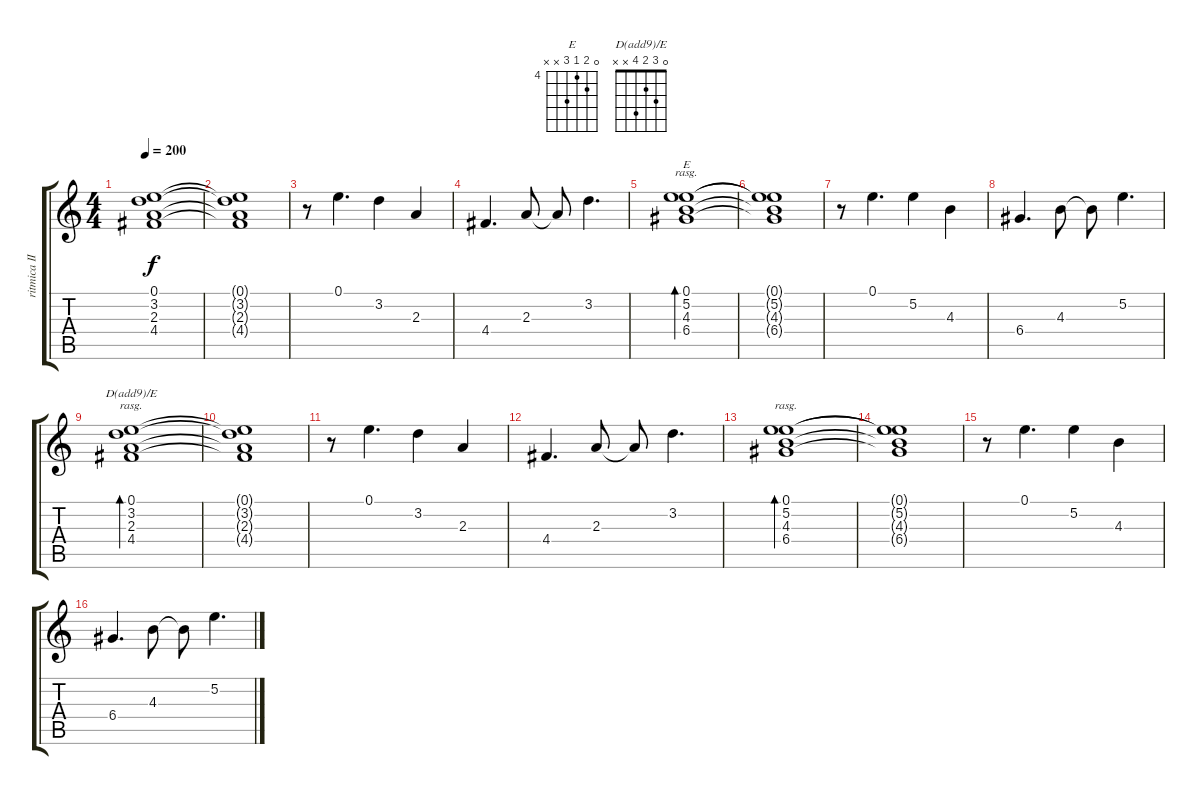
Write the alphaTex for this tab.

\track ("ritmica II" "ritmica II") {instrument electricguitarclean}
\staff {score tabs}
\tuning (E4 B3 G3 D3 A2 E2) {hide}
\chord ("E" 0 5 4 6 x x) {firstfret 4}
\chord ("D(add9)/E" 0 3 2 4 x x)
\ts (4 4)
\tempo 200
\clef g2
\ks c
(0.1{t} 3.2{t} 2.3{t} 4.4{t}).1{dy f} |
(0.1{t} 3.2{t} 2.3{t} 4.4{t}).1 |
r.8 0.1.4{d} 3.2.4 2.3.4 |
4.4.4{d} 2.3.8 2.3{t}.8 3.2.4{d} |
(0.1 5.2 4.3 6.4).1{bd 240 ch "E" rasg ii} |
(0.1{t} 5.2{t} 4.3{t} 6.4{t}).1 |
r.8 0.1.4{d} 5.2.4 4.3.4 |
6.4.4{d} 4.3.8 4.3{t}.8 5.2.4{d} |
(0.1 3.2 2.3 4.4).1{bd 120 ch "D(add9)/E" rasg ii} |
(0.1{t} 3.2{t} 2.3{t} 4.4{t}).1 |
r.8 0.1.4{d} 3.2.4 2.3.4 |
4.4.4{d} 2.3.8 2.3{t}.8 3.2.4{d} |
(0.1 5.2 4.3 6.4).1{bd 120 rasg ii} |
(0.1{t} 5.2{t} 4.3{t} 6.4{t}).1 |
r.8 0.1.4{d} 5.2.4 4.3.4 |
6.4.4{d} 4.3.8 4.3{t}.8 5.2.4{d}
